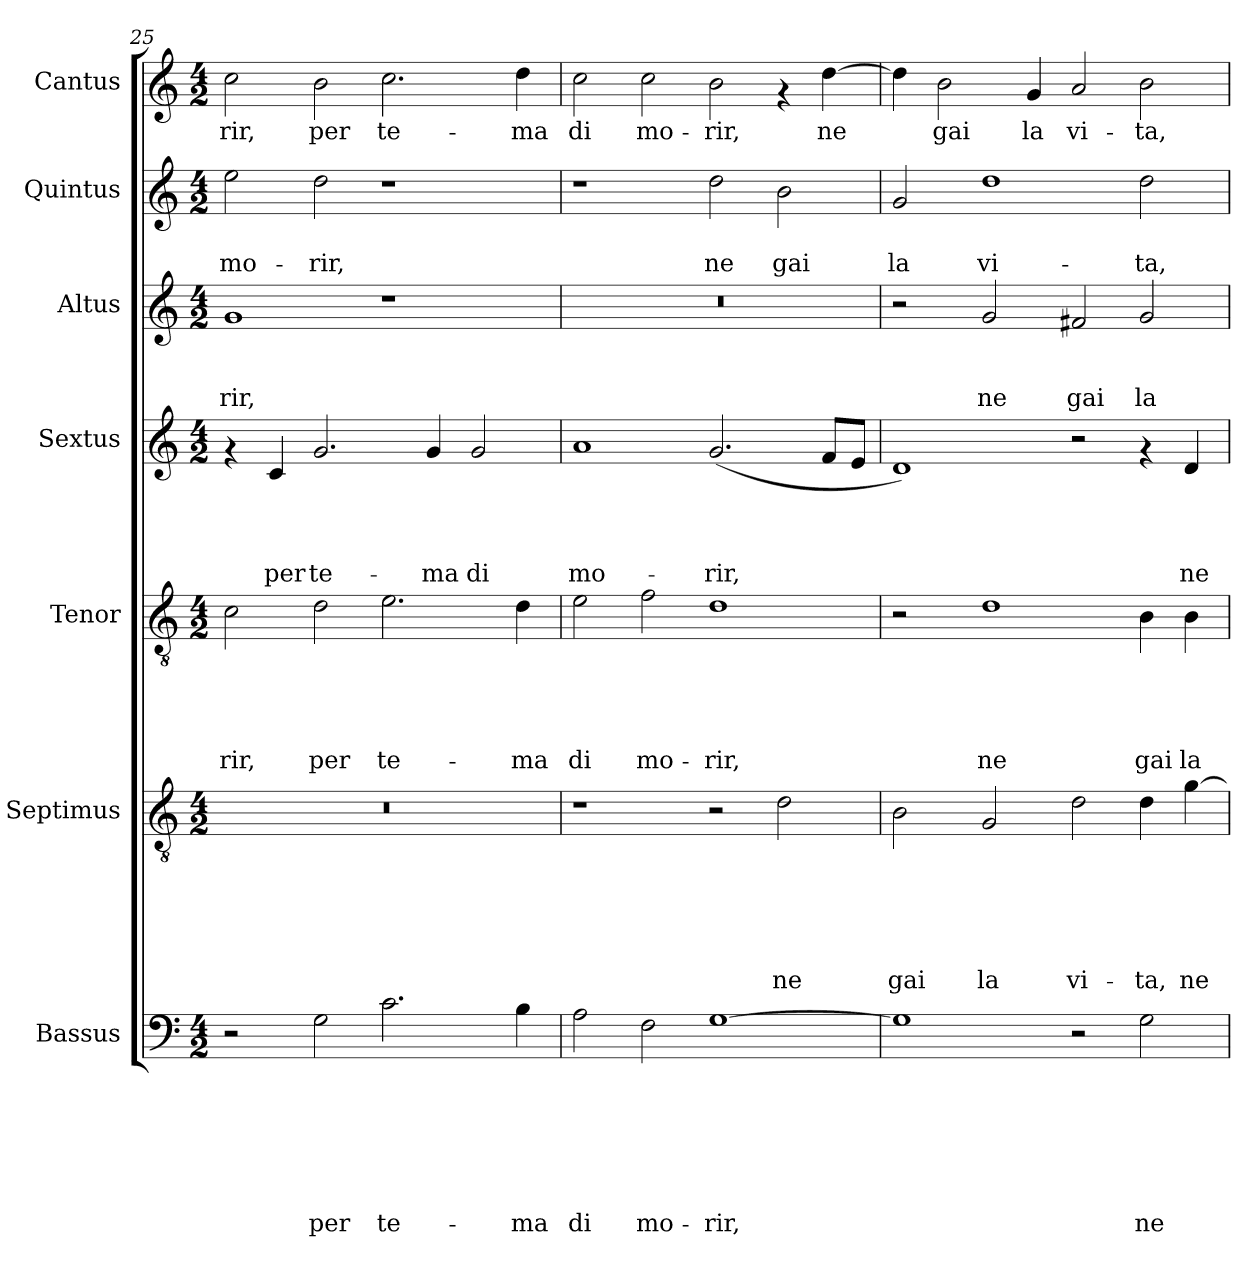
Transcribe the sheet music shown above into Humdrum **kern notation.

**kern	**text	**text	**text	**text	**text	**text	**text	**kern	**text	**text	**text	**text	**text	**text	**kern	**text	**text	**text	**text	**text	**kern	**text	**text	**text	**text	**kern	**text	**text	**text	**kern	**text	**text	**kern	**text
*part7	*part7	*part7	*part7	*part7	*part7	*part7	*part7	*part6	*part6	*part6	*part6	*part6	*part6	*part6	*part5	*part5	*part5	*part5	*part5	*part5	*part4	*part4	*part4	*part4	*part4	*part3	*part3	*part3	*part3	*part2	*part2	*part2	*part1	*part1
*staff7	*staff7	*staff7	*staff7	*staff7	*staff7	*staff7	*staff7	*staff6	*staff6	*staff6	*staff6	*staff6	*staff6	*staff6	*staff5	*staff5	*staff5	*staff5	*staff5	*staff5	*staff4	*staff4	*staff4	*staff4	*staff4	*staff3	*staff3	*staff3	*staff3	*staff2	*staff2	*staff2	*staff1	*staff1
*I"Bassus	*	*	*	*	*	*	*	*I"Septimus	*	*	*	*	*	*	*I"Tenor	*	*	*	*	*	*I"Sextus	*	*	*	*	*I"Altus	*	*	*	*I"Quintus	*	*	*I"Cantus	*
*clefF4	*	*	*	*	*	*	*	*clefGv2	*	*	*	*	*	*	*clefGv2	*	*	*	*	*	*clefG2	*	*	*	*	*clefG2	*	*	*	*clefG2	*	*	*clefG2	*
*k[]	*	*	*	*	*	*	*	*k[]	*	*	*	*	*	*	*k[]	*	*	*	*	*	*k[]	*	*	*	*	*k[]	*	*	*	*k[]	*	*	*k[]	*
*C:	*	*	*	*	*	*	*	*C:	*	*	*	*	*	*	*C:	*	*	*	*	*	*C:	*	*	*	*	*C:	*	*	*	*C:	*	*	*C:	*
*M4/2	*	*	*	*	*	*	*	*M4/2	*	*	*	*	*	*	*M4/2	*	*	*	*	*	*M4/2	*	*	*	*	*M4/2	*	*	*	*M4/2	*	*	*M4/2	*
=25	=25	=25	=25	=25	=25	=25	=25	=25	=25	=25	=25	=25	=25	=25	=25	=25	=25	=25	=25	=25	=25	=25	=25	=25	=25	=25	=25	=25	=25	=25	=25	=25	=25	=25
!	!	!	!	!	!	!	!	!	!	!	!	!	!	!	!	!	!	!	!	!LO:LY:b	!	!	!	!	!	!	!	!	!LO:LY:b	!	!	!LO:LY:b	!	!LO:LY:b
2r	.	.	.	.	.	.	.	0r	.	.	.	.	.	.	2c\	.	.	.	.	-rir,	4rf	.	.	.	.	1g	.	.	-rir,	2ee\	.	mo-	2cc\	-rir,
!	!	!	!	!	!	!	!	!	!	!	!	!	!	!	!	!	!	!	!	!	!	!	!	!	!LO:LY:b	!	!	!	!	!	!	!	!	!
.	.	.	.	.	.	.	.	.	.	.	.	.	.	.	.	.	.	.	.	.	4c/	.	.	.	per	.	.	.	.	.	.	.	.	.
!	!	!	!	!	!	!	!LO:LY:b	!	!	!	!	!	!	!	!	!	!	!	!	!LO:LY:b	!	!	!	!	!LO:LY:b	!	!	!	!	!	!	!LO:LY:b	!	!LO:LY:b
2G\	.	.	.	.	.	.	per	.	.	.	.	.	.	.	2d\	.	.	.	.	per	2.g/	.	.	.	te-	.	.	.	.	2dd\	.	-rir,	2b\	per
!	!	!	!	!	!	!	!LO:LY:b	!	!	!	!	!	!	!	!	!	!	!	!	!LO:LY:b	!	!	!	!	!	!	!	!	!	!	!	!	!	!LO:LY:b
2.c\	.	.	.	.	.	.	te-	.	.	.	.	.	.	.	2.e\	.	.	.	.	te-	.	.	.	.	.	1r	.	.	.	1r	.	.	2.cc\	te-
!	!	!	!	!	!	!	!	!	!	!	!	!	!	!	!	!	!	!	!	!	!	!	!	!	!LO:LY:b	!	!	!	!	!	!	!	!	!
.	.	.	.	.	.	.	.	.	.	.	.	.	.	.	.	.	.	.	.	.	4g/	.	.	.	-ma	.	.	.	.	.	.	.	.	.
!	!	!	!	!	!	!	!	!	!	!	!	!	!	!	!	!	!	!	!	!	!	!	!	!	!LO:LY:b	!	!	!	!	!	!	!	!	!
.	.	.	.	.	.	.	.	.	.	.	.	.	.	.	.	.	.	.	.	.	2g/	.	.	.	di	.	.	.	.	.	.	.	.	.
!	!	!	!	!	!	!	!LO:LY:b	!	!	!	!	!	!	!	!	!	!	!	!	!LO:LY:b	!	!	!	!	!	!	!	!	!	!	!	!	!	!LO:LY:b
4B\	.	.	.	.	.	.	-ma	.	.	.	.	.	.	.	4d\	.	.	.	.	-ma	.	.	.	.	.	.	.	.	.	.	.	.	4dd\	-ma
=26	=26	=26	=26	=26	=26	=26	=26	=26	=26	=26	=26	=26	=26	=26	=26	=26	=26	=26	=26	=26	=26	=26	=26	=26	=26	=26	=26	=26	=26	=26	=26	=26	=26	=26
!	!	!	!	!	!	!	!LO:LY:b	!	!	!	!	!	!	!	!	!	!	!	!	!LO:LY:b	!	!	!	!	!LO:LY:b	!	!	!	!	!	!	!	!	!LO:LY:b
2A\	.	.	.	.	.	.	di	1r	.	.	.	.	.	.	2e\	.	.	.	.	di	1a	.	.	.	mo-	0r	.	.	.	1r	.	.	2cc\	di
!	!	!	!	!	!	!	!LO:LY:b	!	!	!	!	!	!	!	!	!	!	!	!	!LO:LY:b	!	!	!	!	!	!	!	!	!	!	!	!	!	!LO:LY:b
2F\	.	.	.	.	.	.	mo-	.	.	.	.	.	.	.	2f\	.	.	.	.	mo-	.	.	.	.	.	.	.	.	.	.	.	.	2cc\	mo-
!	!	!	!	!	!	!	!LO:LY:b	!	!	!	!	!	!	!	!	!	!	!	!	!LO:LY:b	!	!	!	!	!LO:LY:b	!	!	!	!	!	!	!LO:LY:b	!	!LO:LY:b
[>1G	.	.	.	.	.	.	-rir,	2r	.	.	.	.	.	.	1d	.	.	.	.	-rir,	(<2.g/	.	.	.	-rir,	.	.	.	.	2dd\	.	ne	2b\	-rir,
!	!	!	!	!	!	!	!	!	!	!	!	!	!	!LO:LY:b	!	!	!	!	!	!	!	!	!	!	!	!	!	!	!	!	!	!LO:LY:b	!	!
.	.	.	.	.	.	.	.	2d\	.	.	.	.	.	ne	.	.	.	.	.	.	.	.	.	.	.	.	.	.	.	2b\	.	gai	4rf	.
!	!	!	!	!	!	!	!	!	!	!	!	!	!	!	!	!	!	!	!	!	!	!	!	!	!	!	!	!	!	!	!	!	!	!LO:LY:b
.	.	.	.	.	.	.	.	.	.	.	.	.	.	.	.	.	.	.	.	.	8f/L	.	.	.	.	.	.	.	.	.	.	.	[>4dd\	ne
.	.	.	.	.	.	.	.	.	.	.	.	.	.	.	.	.	.	.	.	.	8e/J	.	.	.	.	.	.	.	.	.	.	.	.	.
=27	=27	=27	=27	=27	=27	=27	=27	=27	=27	=27	=27	=27	=27	=27	=27	=27	=27	=27	=27	=27	=27	=27	=27	=27	=27	=27	=27	=27	=27	=27	=27	=27	=27	=27
!	!	!	!	!	!	!	!	!	!	!	!	!	!	!LO:LY:b	!	!	!	!	!	!	!	!	!	!	!	!	!	!	!	!	!	!LO:LY:b	!	!
1G]	.	.	.	.	.	.	.	2B\	.	.	.	.	.	gai	2r	.	.	.	.	.	1d)	.	.	.	.	2r	.	.	.	2g/	.	la	4dd\]	.
!	!	!	!	!	!	!	!	!	!	!	!	!	!	!	!	!	!	!	!	!	!	!	!	!	!	!	!	!	!	!	!	!	!	!LO:LY:b
.	.	.	.	.	.	.	.	.	.	.	.	.	.	.	.	.	.	.	.	.	.	.	.	.	.	.	.	.	.	.	.	.	2b\	gai
!	!	!	!	!	!	!	!	!	!	!	!	!	!	!LO:LY:b	!	!	!	!	!	!LO:LY:b	!	!	!	!	!	!	!	!	!LO:LY:b	!	!	!LO:LY:b	!	!
.	.	.	.	.	.	.	.	2G/	.	.	.	.	.	la	1d	.	.	.	.	ne	.	.	.	.	.	2g/	.	.	ne	1dd	.	vi-	.	.
!	!	!	!	!	!	!	!	!	!	!	!	!	!	!	!	!	!	!	!	!	!	!	!	!	!	!	!	!	!	!	!	!	!	!LO:LY:b
.	.	.	.	.	.	.	.	.	.	.	.	.	.	.	.	.	.	.	.	.	.	.	.	.	.	.	.	.	.	.	.	.	4g/	la
!	!	!	!	!	!	!	!	!	!	!	!	!	!	!LO:LY:b	!	!	!	!	!	!	!	!	!	!	!	!	!	!	!LO:LY:b	!	!	!	!	!LO:LY:b
2r	.	.	.	.	.	.	.	2d\	.	.	.	.	.	vi-	.	.	.	.	.	.	2r	.	.	.	.	2f#X/	.	.	gai	.	.	.	2a/	vi-
!	!	!	!	!	!	!	!LO:LY:b	!	!	!	!	!	!	!LO:LY:b	!	!	!	!	!	!LO:LY:b	!	!	!	!	!	!	!	!	!LO:LY:b	!	!	!LO:LY:b	!	!LO:LY:b
2G\	.	.	.	.	.	.	ne	4d\	.	.	.	.	.	-ta,	4B\	.	.	.	.	gai	4rf	.	.	.	.	2g/	.	.	la	2dd\	.	-ta,	2b\	-ta,
!	!	!	!	!	!	!	!	!	!	!	!	!	!	!LO:LY:b	!	!	!	!	!	!LO:LY:b	!	!	!	!	!LO:LY:b	!	!	!	!	!	!	!	!	!
.	.	.	.	.	.	.	.	[>4g\	.	.	.	.	.	ne	4B\	.	.	.	.	la	4d/	.	.	.	ne	.	.	.	.	.	.	.	.	.
=	=	=	=	=	=	=	=	=	=	=	=	=	=	=	=	=	=	=	=	=	=	=	=	=	=	=	=	=	=	=	=	=	=	=
*-	*-	*-	*-	*-	*-	*-	*-	*-	*-	*-	*-	*-	*-	*-	*-	*-	*-	*-	*-	*-	*-	*-	*-	*-	*-	*-	*-	*-	*-	*-	*-	*-	*-	*-
